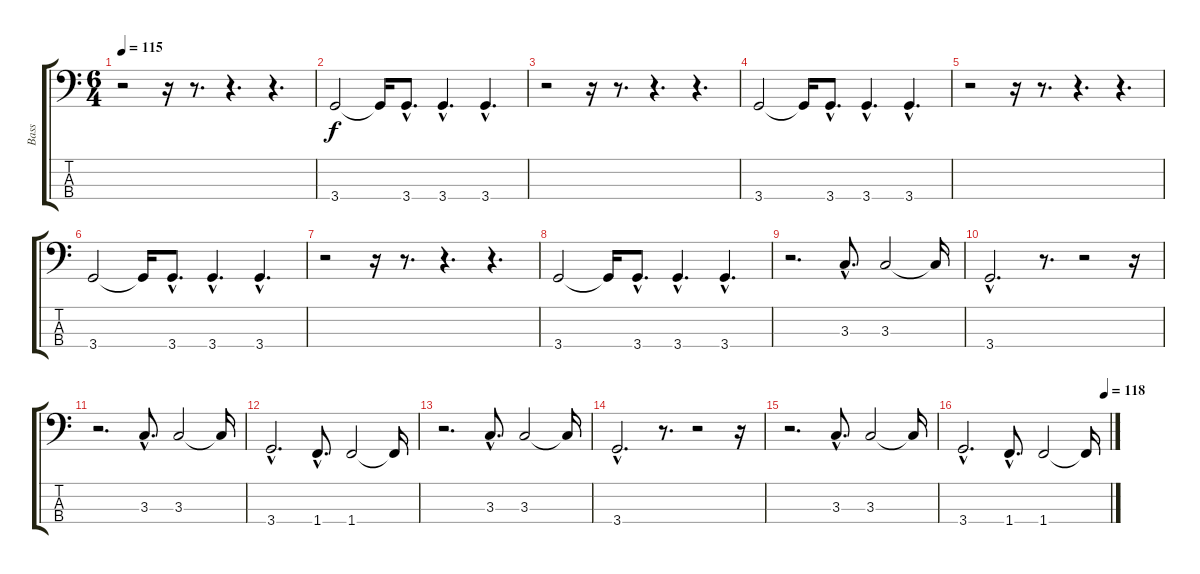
\track ("Bass" "Bass") {instrument electricbassfinger}
\staff {score tabs}
\tuning (G2 D2 A1 E1) {hide}
\ts (6 4)
\tempo 115
\clef f4
\ks c
r.2{dy f} r.16 r.8{d} r.4{d} r.4{d} |
3.4.2 3.4{t}.16 3.4{hac}.8{d} 3.4{hac}.4{d} 3.4{hac}.4{d} |
r.2 r.16 r.8{d} r.4{d} r.4{d} |
3.4.2 3.4{t}.16 3.4{hac}.8{d} 3.4{hac}.4{d} 3.4{hac}.4{d} |
r.2 r.16 r.8{d} r.4{d} r.4{d} |
3.4.2 3.4{t}.16 3.4{hac}.8{d} 3.4{hac}.4{d} 3.4{hac}.4{d} |
r.2 r.16 r.8{d} r.4{d} r.4{d} |
3.4.2 3.4{t}.16 3.4{hac}.8{d} 3.4{hac}.4{d} 3.4{hac}.4{d} |
r.2{d} 3.3{hac}.8{d} 3.3.2 3.3{t}.16 |
3.4{hac}.2{d} r.8{d} r.2 r.16 |
r.2{d} 3.3{hac}.8{d} 3.3.2 3.3{t}.16 |
3.4{hac}.2{d} 1.4{hac}.8{d} 1.4.2 1.4{t}.16 |
r.2{d} 3.3{hac}.8{d} 3.3.2 3.3{t}.16 |
3.4{hac}.2{d} r.8{d} r.2 r.16 |
r.2{d} 3.3{hac}.8{d} 3.3.2 3.3{t}.16 |
\tempo (118 0.9652777777777778)
3.4{hac}.2{d} 1.4{hac}.8{d} 1.4.2 1.4{t}.16
